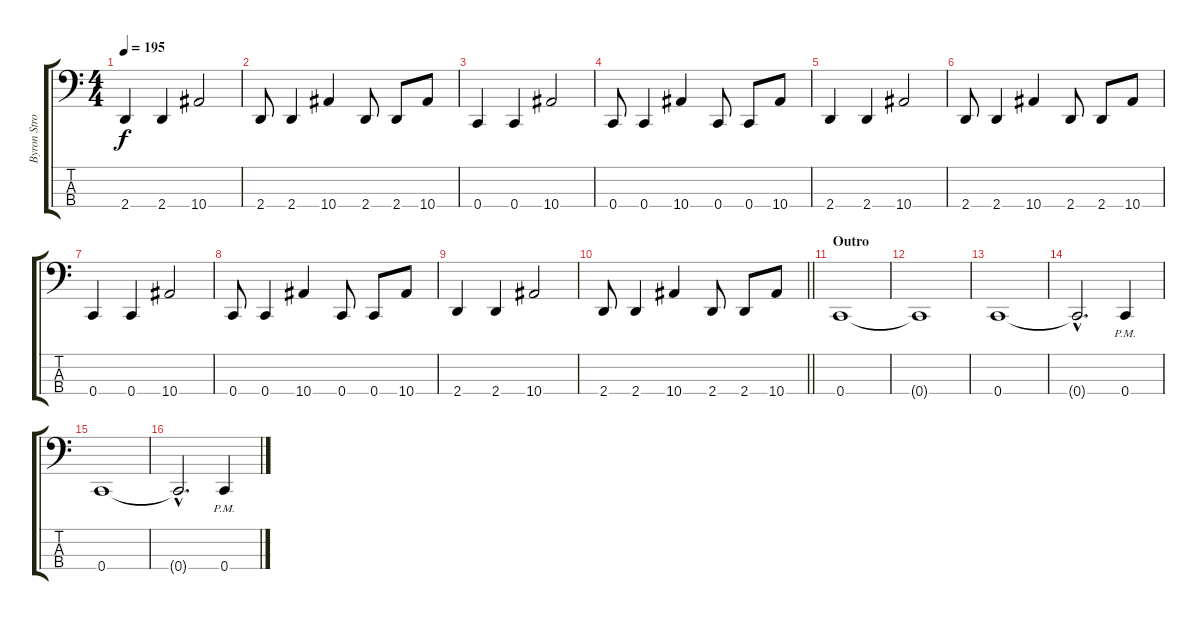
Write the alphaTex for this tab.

\track ("Byron Stroud" "Byron Stro") {instrument electricbasspick}
\staff {score tabs}
\tuning (G2 C2 G1 C1) {hide}
\ts (4 4)
\tempo 195
\clef f4
\ks c
2.4.4{dy f} 2.4.4 10.4.2 |
2.4.8 2.4.4 10.4.4 2.4.8 2.4.8 10.4.8 |
0.4.4 0.4.4 10.4.2 |
0.4.8 0.4.4 10.4.4 0.4.8 0.4.8 10.4.8 |
2.4.4 2.4.4 10.4.2 |
2.4.8 2.4.4 10.4.4 2.4.8 2.4.8 10.4.8 |
0.4.4 0.4.4 10.4.2 |
0.4.8 0.4.4 10.4.4 0.4.8 0.4.8 10.4.8 |
2.4.4 2.4.4 10.4.2 |
\barLineRight lightlight
2.4.8 2.4.4 10.4.4 2.4.8 2.4.8 10.4.8 |
\section ("" "Outro")
0.4.1 |
0.4{t}.1 |
0.4.1 |
0.4{hac t}.2{d} 0.4{pm}.4 |
0.4.1 |
0.4{hac t}.2{d} 0.4{pm}.4
